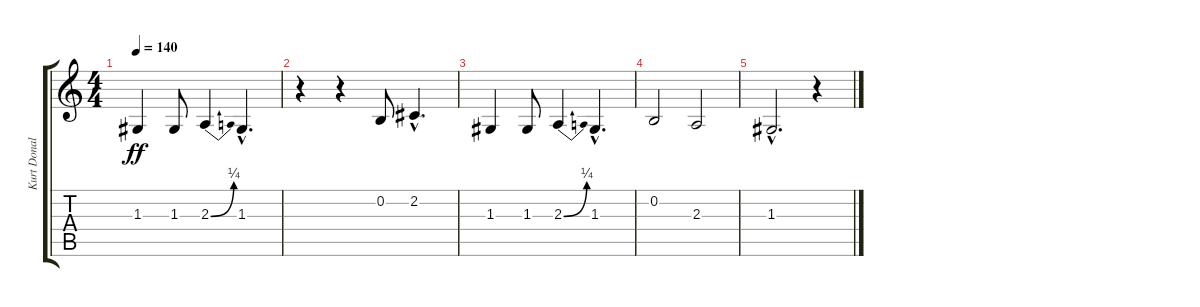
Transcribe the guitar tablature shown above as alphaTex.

\track ("Kurt Donald Cobain (Voix)" "Kurt Donal") {instrument tenorsax}
\staff {score tabs}
\tuning (E4 B3 G3 D3 A2 E2) {hide}
\ts (4 4)
\tempo 140
\clef g2
\ks c
1.3.4{dy ff} 1.3.8 2.3{be (bend 0 0 60 1)}.4 1.3{hac}.4{d} |
r.4 r.4 0.2.8 2.2{hac}.4{d} |
1.3.4 1.3.8 2.3{be (bend 0 0 60 1)}.4 1.3{hac}.4{d} |
0.2.2 2.3.2 |
1.3{hac}.2{d} r.4
